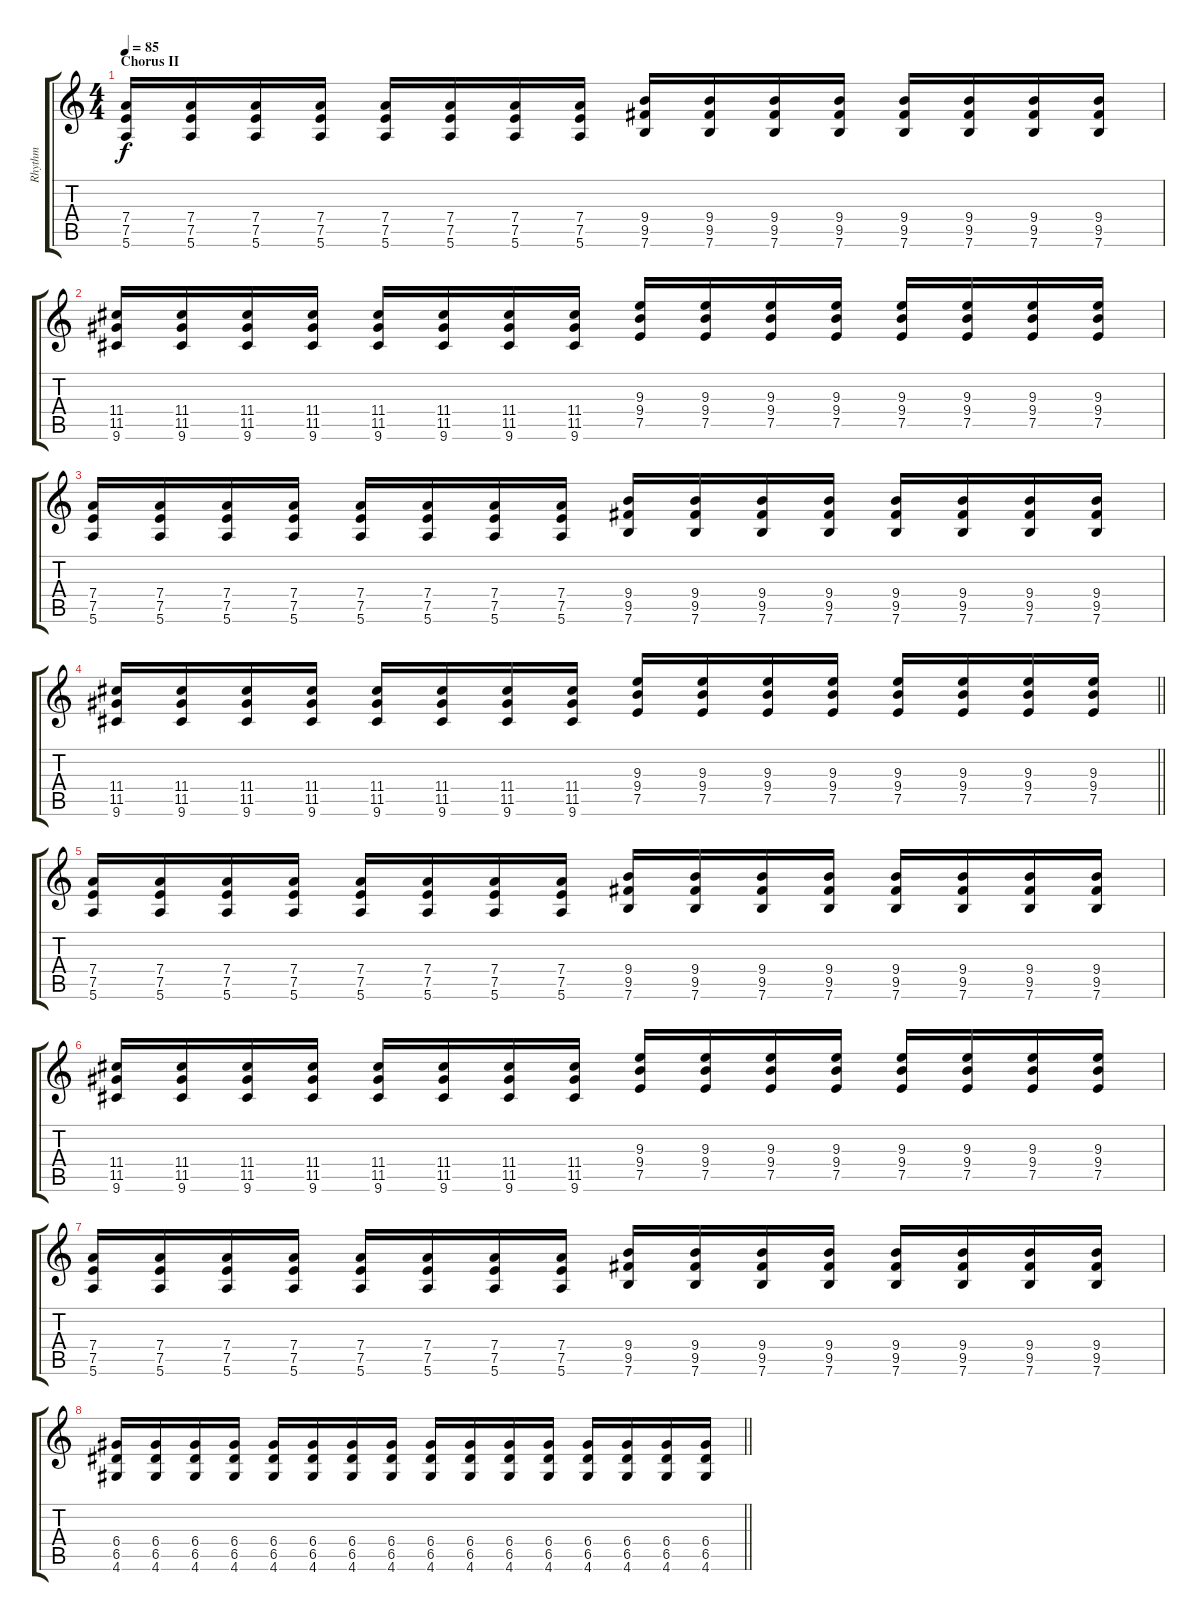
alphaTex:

\track ("Rhythm" "Rhythm") {instrument overdrivenguitar}
\staff {score tabs}
\tuning (E4 B3 G3 D3 A2 E2) {hide}
\ts (4 4)
\section ("" "Chorus II")
\tempo 85
\clef g2
\ks c
(7.4 7.5 5.6).16{dy f volume 13} (7.4 7.5 5.6).16 (7.4 7.5 5.6).16 (7.4 7.5 5.6).16 (7.4 7.5 5.6).16 (7.4 7.5 5.6).16 (7.4 7.5 5.6).16 (7.4 7.5 5.6).16 (9.4 9.5 7.6).16 (9.4 9.5 7.6).16 (9.4 9.5 7.6).16 (9.4 9.5 7.6).16 (9.4 9.5 7.6).16 (9.4 9.5 7.6).16 (9.4 9.5 7.6).16 (9.4 9.5 7.6).16 |
(11.4 11.5 9.6).16 (11.4 11.5 9.6).16 (11.4 11.5 9.6).16 (11.4 11.5 9.6).16 (11.4 11.5 9.6).16 (11.4 11.5 9.6).16 (11.4 11.5 9.6).16 (11.4 11.5 9.6).16 (9.3 9.4 7.5).16 (9.3 9.4 7.5).16 (9.3 9.4 7.5).16 (9.3 9.4 7.5).16 (9.3 9.4 7.5).16 (9.3 9.4 7.5).16 (9.3 9.4 7.5).16 (9.3 9.4 7.5).16 |
(7.4 7.5 5.6).16 (7.4 7.5 5.6).16 (7.4 7.5 5.6).16 (7.4 7.5 5.6).16 (7.4 7.5 5.6).16 (7.4 7.5 5.6).16 (7.4 7.5 5.6).16 (7.4 7.5 5.6).16 (9.4 9.5 7.6).16 (9.4 9.5 7.6).16 (9.4 9.5 7.6).16 (9.4 9.5 7.6).16 (9.4 9.5 7.6).16 (9.4 9.5 7.6).16 (9.4 9.5 7.6).16 (9.4 9.5 7.6).16 |
\barLineRight lightlight
(11.4 11.5 9.6).16 (11.4 11.5 9.6).16 (11.4 11.5 9.6).16 (11.4 11.5 9.6).16 (11.4 11.5 9.6).16 (11.4 11.5 9.6).16 (11.4 11.5 9.6).16 (11.4 11.5 9.6).16 (9.3 9.4 7.5).16 (9.3 9.4 7.5).16 (9.3 9.4 7.5).16 (9.3 9.4 7.5).16 (9.3 9.4 7.5).16 (9.3 9.4 7.5).16 (9.3 9.4 7.5).16 (9.3 9.4 7.5).16 |
(7.4 7.5 5.6).16 (7.4 7.5 5.6).16 (7.4 7.5 5.6).16 (7.4 7.5 5.6).16 (7.4 7.5 5.6).16 (7.4 7.5 5.6).16 (7.4 7.5 5.6).16 (7.4 7.5 5.6).16 (9.4 9.5 7.6).16 (9.4 9.5 7.6).16 (9.4 9.5 7.6).16 (9.4 9.5 7.6).16 (9.4 9.5 7.6).16 (9.4 9.5 7.6).16 (9.4 9.5 7.6).16 (9.4 9.5 7.6).16 |
(11.4 11.5 9.6).16 (11.4 11.5 9.6).16 (11.4 11.5 9.6).16 (11.4 11.5 9.6).16 (11.4 11.5 9.6).16 (11.4 11.5 9.6).16 (11.4 11.5 9.6).16 (11.4 11.5 9.6).16 (9.3 9.4 7.5).16 (9.3 9.4 7.5).16 (9.3 9.4 7.5).16 (9.3 9.4 7.5).16 (9.3 9.4 7.5).16 (9.3 9.4 7.5).16 (9.3 9.4 7.5).16 (9.3 9.4 7.5).16 |
(7.4 7.5 5.6).16 (7.4 7.5 5.6).16 (7.4 7.5 5.6).16 (7.4 7.5 5.6).16 (7.4 7.5 5.6).16 (7.4 7.5 5.6).16 (7.4 7.5 5.6).16 (7.4 7.5 5.6).16 (9.4 9.5 7.6).16 (9.4 9.5 7.6).16 (9.4 9.5 7.6).16 (9.4 9.5 7.6).16 (9.4 9.5 7.6).16 (9.4 9.5 7.6).16 (9.4 9.5 7.6).16 (9.4 9.5 7.6).16 |
\barLineRight lightlight
(6.4 6.5 4.6).16 (6.4 6.5 4.6).16 (6.4 6.5 4.6).16 (6.4 6.5 4.6).16 (6.4 6.5 4.6).16 (6.4 6.5 4.6).16 (6.4 6.5 4.6).16 (6.4 6.5 4.6).16 (6.4 6.5 4.6).16 (6.4 6.5 4.6).16 (6.4 6.5 4.6).16 (6.4 6.5 4.6).16 (6.4 6.5 4.6).16 (6.4 6.5 4.6).16 (6.4 6.5 4.6).16 (6.4 6.5 4.6).16
